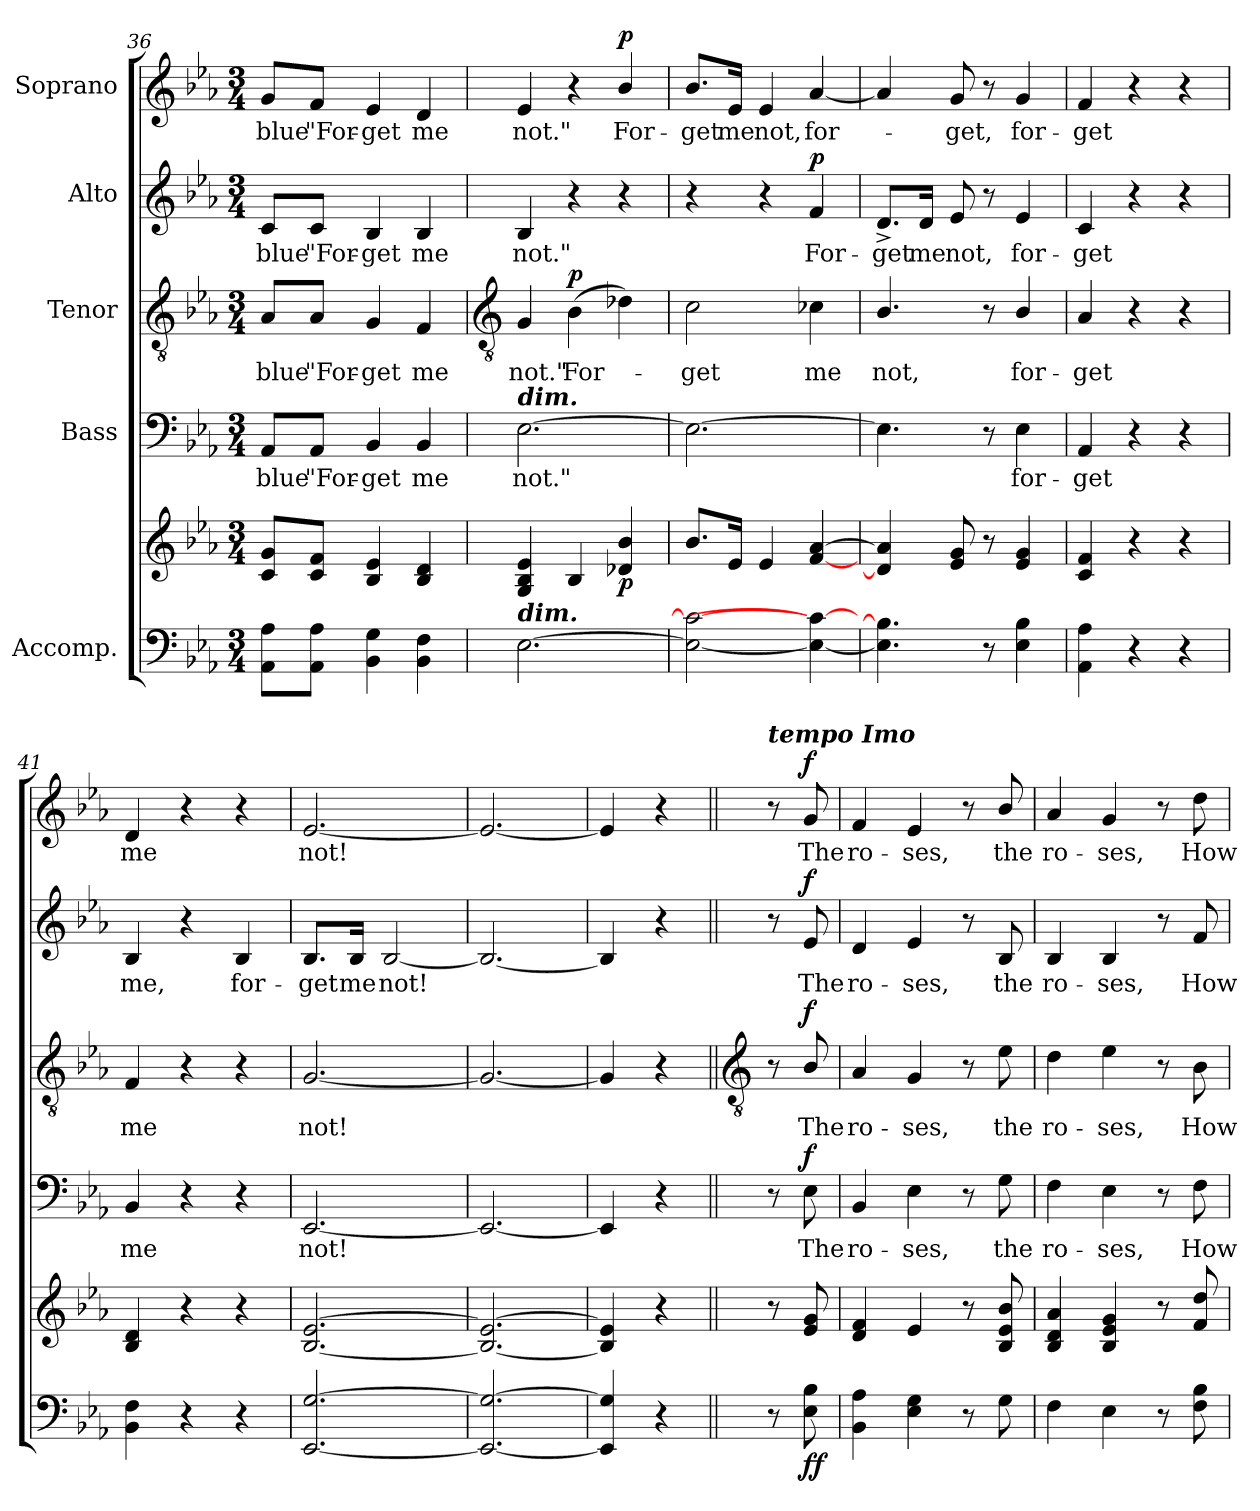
**kern	**kern	**dynam	**kern	**text	**dynam	**kern	**text	**dynam	**kern	**text	**dynam	**kern	**text	**dynam
*part5	*part5	*part5	*part4	*part4	*part4	*part3	*part3	*part3	*part2	*part2	*part2	*part1	*part1	*part1
*staff6	*staff5	*staff5/6	*staff4	*staff4	*staff4	*staff3	*staff3	*staff3	*staff2	*staff2	*staff2	*staff1	*staff1	*staff1
*I"Accomp.	*	*	*I"Bass	*	*	*I"Tenor	*	*	*I"Alto	*	*	*I"Soprano	*	*
*clefF4	*clefG2	*	*clefF4	*	*	*clefGv2	*	*	*clefG2	*	*	*clefG2	*	*
*k[b-e-a-]	*k[b-e-a-]	*	*k[b-e-a-]	*	*	*k[b-e-a-]	*	*	*k[b-e-a-]	*	*	*k[b-e-a-]	*	*
*E-:	*E-:	*	*E-:	*	*	*E-:	*	*	*E-:	*	*	*E-:	*	*
*M3/4	*M3/4	*	*M3/4	*	*	*M3/4	*	*	*M3/4	*	*	*M3/4	*	*
=36	=36	=36	=36	=36	=36	=36	=36	=36	=36	=36	=36	=36	=36	=36
!	!	!	!	!LO:LY:b	!	!	!LO:LY:b	!	!	!LO:LY:b	!	!	!LO:LY:b	!
8AA- 8A-L	8c 8gL	.	8AA-/L	blue	.	8A-/L	blue	.	8c/L	blue	.	8g/L	blue	.
!	!	!	!	!LO:LY:b	!	!	!LO:LY:b	!	!	!LO:LY:b	!	!	!LO:LY:b	!
8AA- 8A-J	8c 8fJ	.	8AA-/J	"For-	.	8A-/J	"For-	.	8c/J	"For-	.	8f/J	"For-	.
!	!	!	!	!LO:LY:b	!	!	!LO:LY:b	!	!	!LO:LY:b	!	!	!LO:LY:b	!
4BB- 4G	4B- 4e-	.	4BB-	-get	.	4G	-get	.	4B-	-get	.	4e-	-get	.
!	!	!	!	!LO:LY:b	!	!	!LO:LY:b	!	!	!LO:LY:b	!	!	!LO:LY:b	!
4BB- 4F	4B- 4d	.	4BB-	me	.	4F	me	.	4B-	me	.	4d	me	.
!!LO:LB:g=z
=37	=37	=37	=37	=37	=37	=37	=37	=37	=37	=37	=37	=37	=37	=37
*	*	*	*	*	*	*clefGv2	*	*	*	*	*	*	*	*
!	!	!	!LO:TX:a:Bi:t=dim.	!	!	!	!	!	!	!	!	!	!	!
!LO:TX:a:Bi:t=dim.	!	!	!	!	!	!	!	!	!	!	!	!	!	!
!	!	!	!	!LO:LY:b	!	!	!LO:LY:b	!	!	!LO:LY:b	!	!	!LO:LY:b	!
[2.E-	4G 4B- 4e-	.	[2.E-	not."	.	4G	not."	.	4B-	not."	.	4e-	not."	.
!	!	!	!	!	!	!	!LO:LY:b	!LO:DY:b	!	!	!	!	!	!
.	4B-	.	.	.	.	(>4B-	For-	p	4r	.	.	4r	.	.
!	!	!LO:DY:b	!	!	!	!	!	!	!	!	!	!	!LO:LY:b	!LO:DY:b
.	4d-X/ 4b-/	p	.	.	.	4d-X)	.	.	4r	.	.	4b-/	For-	p
=38	=38	=38	=38	=38	=38	=38	=38	=38	=38	=38	=38	=38	=38	=38
!	!	!	!	!	!	!	!LO:LY:b	!	!	!	!	!	!LO:LY:b	!
2E-_ 2c_	8.b-/L	.	2.E-_	.	.	2c	get	.	4r	.	.	8.b-/L	-get	.
!	!	!	!	!	!	!	!	!	!	!	!	!	!LO:LY:b	!
.	16e-J	.	.	.	.	.	.	.	.	.	.	16e-/Jk	me	.
!	!	!	!	!	!	!	!	!	!	!	!	!	!LO:LY:b	!
.	4e-	.	.	.	.	.	.	.	4r	.	.	4e-	not,	.
!	!	!	!	!	!	!	!LO:LY:b	!	!	!LO:LY:b	!LO:DY:b	!	!LO:LY:b	!
4E-_ 4c-_	[4f [4a-	.	.	.	.	4c-X	me	.	4f	For-	p	[4a-	for-	.
=39	=39	=39	=39	=39	=39	=39	=39	=39	=39	=39	=39	=39	=39	=39
!	!	!	!	!	!	!	!LO:LY:b	!	!	!LO:LY:b	!	!	!	!
4.E-] 4.B-]	4d] 4a-]	.	4.E-]	.	.	4.B-/	not,	.	8.d^/L	-get	.	4a-]	.	.
!	!	!	!	!	!	!	!	!	!	!LO:LY:b	!	!	!	!
.	.	.	.	.	.	.	.	.	16d/Jk	me	.	.	.	.
!	!	!	!	!	!	!	!	!	!	!LO:LY:b	!	!	!LO:LY:b	!
.	8e- 8g	.	.	.	.	.	.	.	8e-	not,	.	8g	get,	.
8r	8r	.	8r	.	.	8r	.	.	8r	.	.	8r	.	.
!	!	!	!	!LO:LY:b	!	!	!LO:LY:b	!	!	!LO:LY:b	!	!	!LO:LY:b	!
4E- 4B-	4e- 4g	.	4E-	for-	.	4B-/	for-	.	4e-	for-	.	4g	for-	.
=40	=40	=40	=40	=40	=40	=40	=40	=40	=40	=40	=40	=40	=40	=40
!	!	!	!	!LO:LY:b	!	!	!LO:LY:b	!	!	!LO:LY:b	!	!	!LO:LY:b	!
4AA- 4A-	4c 4f	.	4AA-	-get	.	4A-	-get	.	4c	-get	.	4f	-get	.
4r	4r	.	4r	.	.	4r	.	.	4r	.	.	4r	.	.
4r	4r	.	4r	.	.	4r	.	.	4r	.	.	4r	.	.
=41	=41	=41	=41	=41	=41	=41	=41	=41	=41	=41	=41	=41	=41	=41
!	!	!	!	!LO:LY:b	!	!	!LO:LY:b	!	!	!LO:LY:b	!	!	!LO:LY:b	!
4BB- 4F	4B- 4d	.	4BB-	me	.	4F	me	.	4B-	me,	.	4d	me	.
4r	4r	.	4r	.	.	4r	.	.	4r	.	.	4r	.	.
!	!	!	!	!	!	!	!	!	!	!LO:LY:b	!	!	!	!
4r	4r	.	4r	.	.	4r	.	.	4B-	for-	.	4r	.	.
=42	=42	=42	=42	=42	=42	=42	=42	=42	=42	=42	=42	=42	=42	=42
!	!	!	!	!LO:LY:b	!	!	!LO:LY:b	!	!	!LO:LY:b	!	!	!LO:LY:b	!
[2.EE- [2.G	[2.B- [2.e-	.	[2.EE-	not!	.	[2.G	not!	.	8.B-/L	-get	.	[2.e-	not!	.
!	!	!	!	!	!	!	!	!	!	!LO:LY:b	!	!	!	!
.	.	.	.	.	.	.	.	.	16B-/Jk	me	.	.	.	.
!	!	!	!	!	!	!	!	!	!	!LO:LY:b	!	!	!	!
.	.	.	.	.	.	.	.	.	[2B-	not!	.	.	.	.
=43	=43	=43	=43	=43	=43	=43	=43	=43	=43	=43	=43	=43	=43	=43
2.EE-_ 2.G_	2.B-_ 2.e-_	.	2.EE-_	.	.	2.G_	.	.	2.B-_	.	.	2.e-_	.	.
=44	=44	=44	=44	=44	=44	=44	=44	=44	=44	=44	=44	=44	=44	=44
4EE-] 4G]	4B-] 4e-]	.	4EE-]	.	.	4G]	.	.	4B-]	.	.	4e-]	.	.
4r	4r	.	4r	.	.	4r	.	.	4r	.	.	4r	.	.
!!LO:LB:g=z
=45||	=45||	=45||	=45||	=45||	=45||	=45||	=45||	=45||	=45||	=45||	=45||	=45||	=45||	=45||
*	*	*	*	*	*	*clefGv2	*	*	*	*	*	*	*	*
!	!	!	!	!	!	!	!	!	!	!	!	!LO:TX:a:Bi:t=tempo Imo	!	!
8r	8r	.	8r	.	.	8r	.	.	8r	.	.	8r	.	.
!	!	!LO:DY:b=2	!	!LO:LY:b	!	!	!LO:LY:b	!	!	!LO:LY:b	!	!	!LO:LY:b	!
!	!	!LO:DY:n=1:b	!	!	!LO:DY:b	!	!	!LO:DY:b	!	!	!LO:DY:b	!	!	!LO:DY:b
8E- 8B-	8e- 8g	f f	8E-	The	f	8B-/	The	f	8e-	The	f	8g/	The	f
=46	=46	=46	=46	=46	=46	=46	=46	=46	=46	=46	=46	=46	=46	=46
!	!	!	!	!LO:LY:b	!	!	!LO:LY:b	!	!	!LO:LY:b	!	!	!LO:LY:b	!
4BB- 4A-	4d 4f	.	4BB-	ro-	.	4A-	ro-	.	4d	ro-	.	4f	ro-	.
!	!	!	!	!LO:LY:b	!	!	!LO:LY:b	!	!	!LO:LY:b	!	!	!LO:LY:b	!
4E- 4G	4e-	.	4E-	-ses,	.	4G	-ses,	.	4e-	-ses,	.	4e-	-ses,	.
8r	8r	.	8r	.	.	8r	.	.	8r	.	.	8r	.	.
!	!	!	!	!LO:LY:b	!	!	!LO:LY:b	!	!	!LO:LY:b	!	!	!LO:LY:b	!
8G	8B- 8e- 8b-	.	8G	the	.	8e-	the	.	8B-	the	.	8b-/	the	.
=47	=47	=47	=47	=47	=47	=47	=47	=47	=47	=47	=47	=47	=47	=47
!	!	!	!	!LO:LY:b	!	!	!LO:LY:b	!	!	!LO:LY:b	!	!	!LO:LY:b	!
4F	4B- 4d 4a-	.	4F	ro-	.	4d	ro-	.	4B-	ro-	.	4a-	ro-	.
!	!	!	!	!LO:LY:b	!	!	!LO:LY:b	!	!	!LO:LY:b	!	!	!LO:LY:b	!
4E-	4B- 4e- 4g	.	4E-	-ses,	.	4e-	-ses,	.	4B-	-ses,	.	4g	-ses,	.
8r	8r	.	8r	.	.	8r	.	.	8r	.	.	8r	.	.
!	!	!	!	!LO:LY:b	!	!	!LO:LY:b	!	!	!LO:LY:b	!	!	!LO:LY:b	!
8F 8B-	8f 8dd	.	8F	How	.	8B-	How	.	8f	How	.	8dd	How	.
=	=	=	=	=	=	=	=	=	=	=	=	=	=	=
*-	*-	*-	*-	*-	*-	*-	*-	*-	*-	*-	*-	*-	*-	*-
